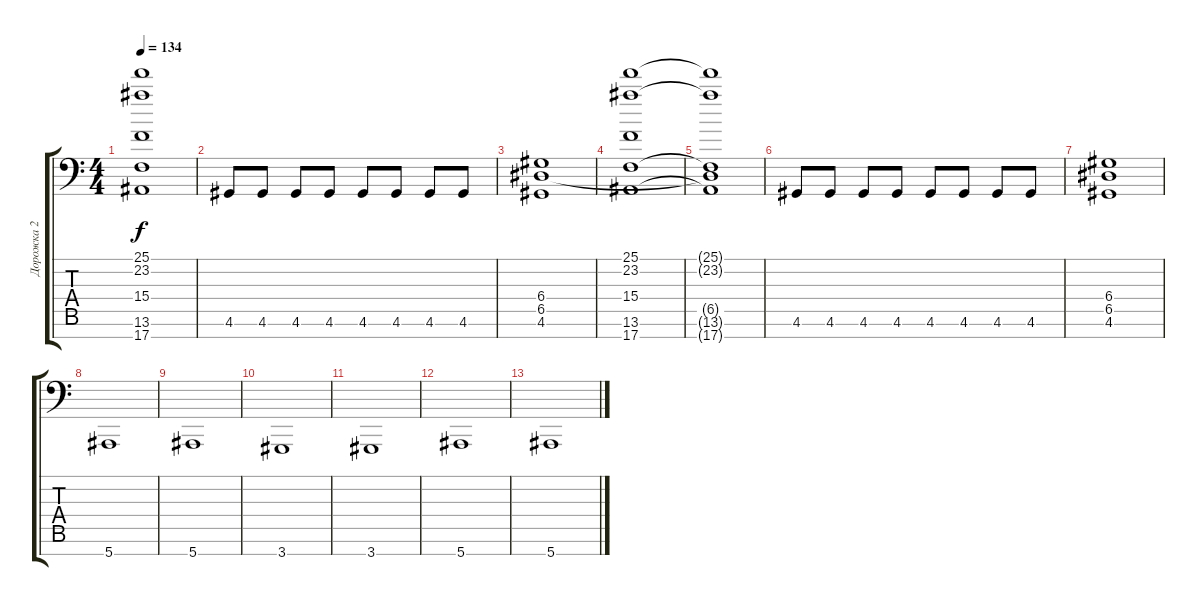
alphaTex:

\track ("Дорожка 2" "Дорожка 2") {instrument synthstrings2}
\staff {score tabs}
\tuning (E4 B3 G3 D3 A2 E2 F1) {hide}
\ts (4 4)
\tempo 134
\clef f4
\ks c
(25.1{t} 23.2{t} 15.4{t} 13.6{t} 17.7{t}).1{dy f} |
4.6.8 4.6.8 4.6.8 4.6.8 4.6.8 4.6.8 4.6.8 4.6.8 |
(6.4 6.5 4.6).1 |
(25.1 23.2 15.4 13.6 17.7).1{volume 9 balance 8} |
(25.1{t} 23.2{t} 6.5{t} 13.6{t} 17.7{t}).1 |
4.6.8 4.6.8 4.6.8 4.6.8 4.6.8 4.6.8 4.6.8 4.6.8 |
(6.4 6.5 4.6).1 |
5.7.1 |
5.7.1 |
3.7.1 |
3.7.1 |
5.7.1{volume 2} |
5.7.1
